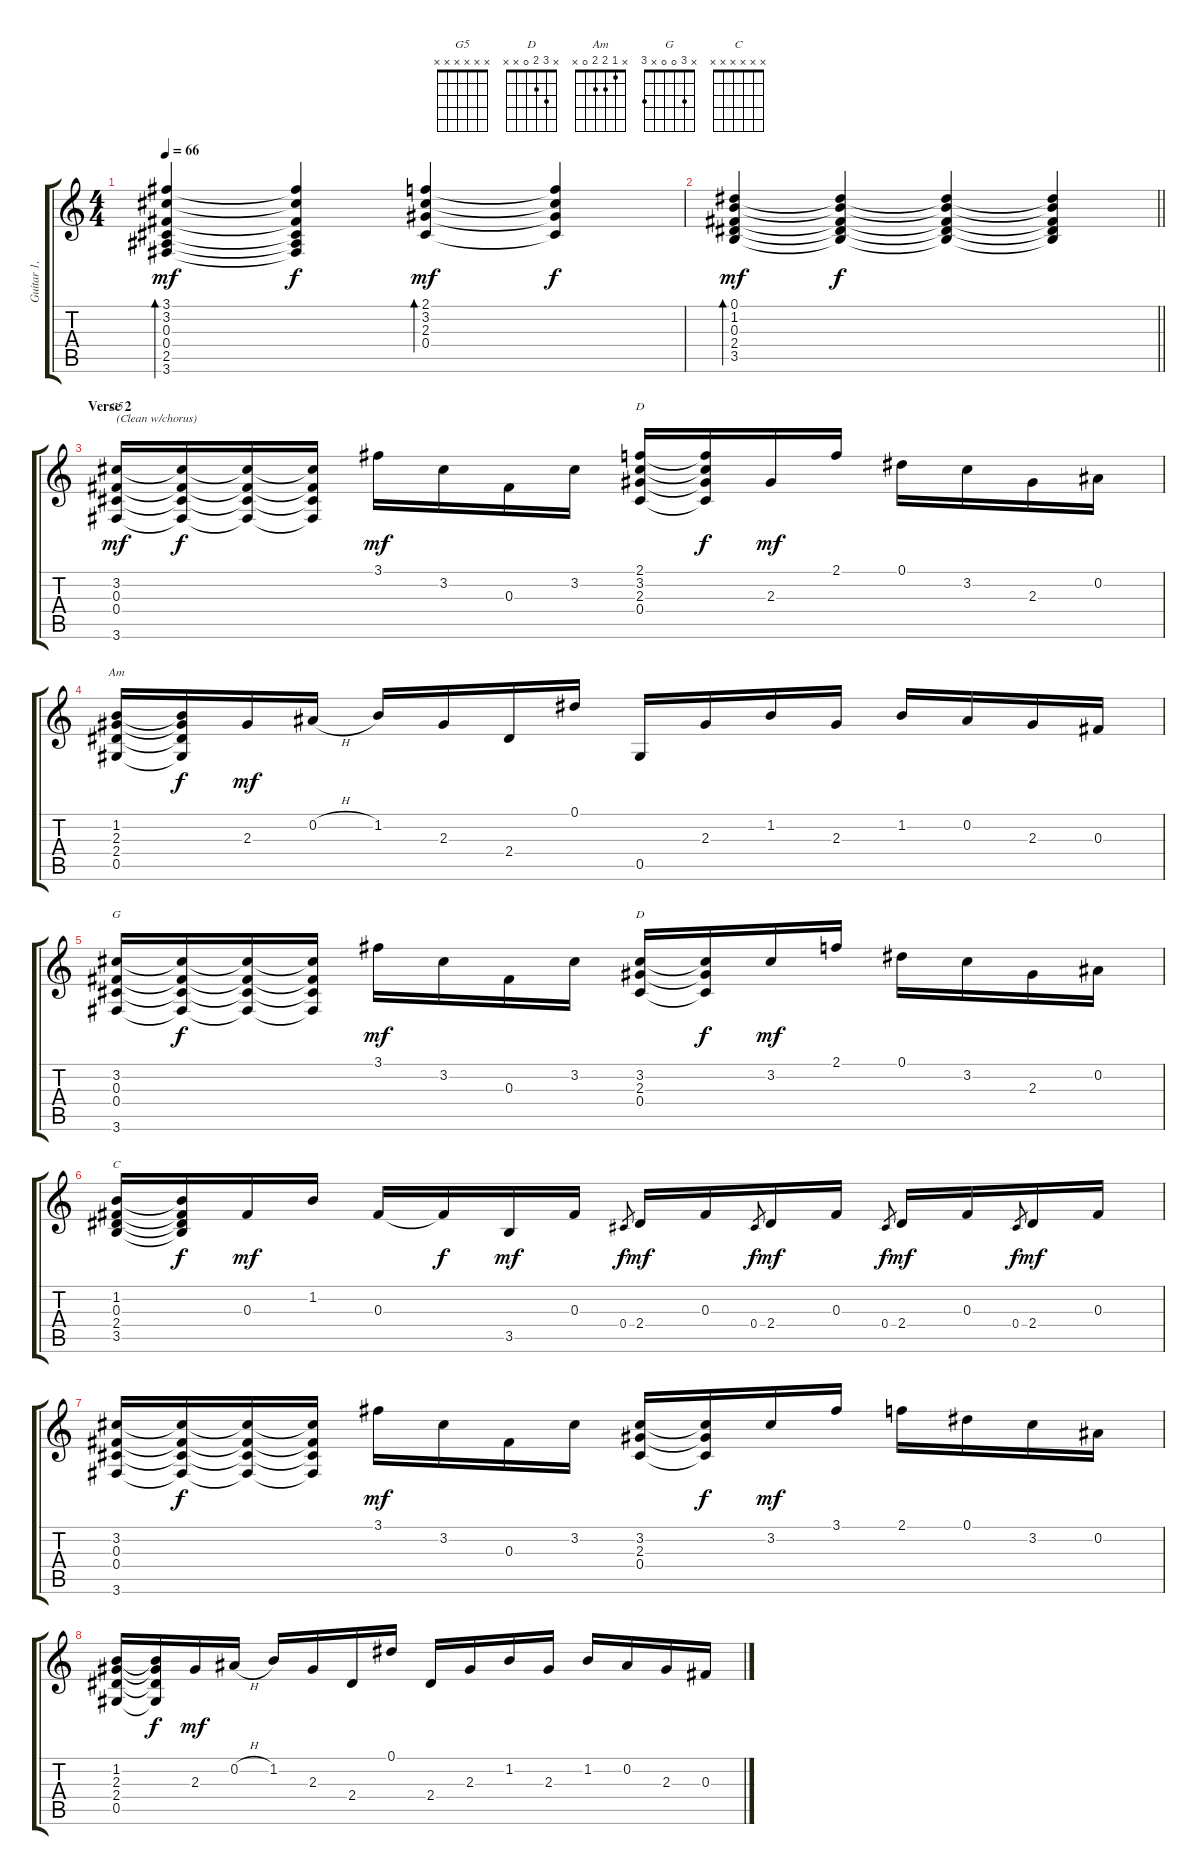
\track ("Guitar 1, Rhythm" "Guitar 1, ") {instrument overdrivenguitar}
\staff {score tabs}
\tuning (Eb4 Bb3 Gb3 Db3 Ab2 Eb2) {hide}
\chord ("G5" x x x x x x)
\chord ("D" x x x x x x)
\chord ("Am" x 1 2 2 0 x)
\chord ("G" x 3 0 0 x 3)
\chord ("D" x 3 2 0 x x)
\chord ("C" x x x x x x)
\ts (4 4)
\tempo 66
\clef g2
\ks c
(3.1 3.2 0.3 0.4 2.5 3.6).4{bd 120 dy mf instrument electricguitarjazz} (3.1{t} 3.2{t} 0.3{t} 0.4{t} 2.5{t} 3.6{t}).4{dy f} (2.1 3.2 2.3 0.4).4{bd 120 dy mf} (2.1{t} 3.2{t} 2.3{t} 0.4{t}).4{dy f} |
\barLineRight lightlight
(0.1 1.2 0.3 2.4 3.5).4{bd 120 dy mf} (0.1{t} 1.2{t} 0.3{t} 2.4{t} 3.5{t}).4{dy f} (0.1{t} 1.2{t} 0.3{t} 2.4{t} 3.5{t}).4 (0.1{t} 1.2{t} 0.3{t} 2.4{t} 3.5{t}).4 |
\section ("" "Verse 2")
(3.2 0.3 0.4 3.6).16{ch "G5" txt "(Clean w/chorus)" dy mf instrument electricguitarjazz} (3.2{t} 0.3{t} 0.4{t} 3.6{t}).16{dy f} (3.2{t} 0.3{t} 0.4{t} 3.6{t}).16 (3.2{t} 0.3{t} 0.4{t} 3.6{t}).16 3.1.16{dy mf} 3.2.16 0.3.16 3.2.16 (2.1 3.2 2.3 0.4).16{ch "D"} (2.1{t} 3.2{t} 2.3{t} 0.4{t}).16{dy f} 2.3.16{dy mf} 2.1.16 0.1.16 3.2.16 2.3.16 0.2.16 |
(1.2 2.3 2.4 0.5).16{ch "Am"} (1.2{t} 2.3{t} 2.4{t} 0.5{t}).16{dy f} 2.3.16{dy mf} 0.2{h}.16 1.2.16 2.3.16 2.4.16 0.1.16 0.5.16 2.3.16 1.2.16 2.3.16 1.2.16 0.2.16 2.3.16 0.3.16 |
(3.2 0.3 0.4 3.6).16{ch "G"} (3.2{t} 0.3{t} 0.4{t} 3.6{t}).16{dy f} (3.2{t} 0.3{t} 0.4{t} 3.6{t}).16 (3.2{t} 0.3{t} 0.4{t} 3.6{t}).16 3.1.16{dy mf} 3.2.16 0.3.16 3.2.16 (3.2 2.3 0.4).16{ch "D"} (3.2{t} 2.3{t} 0.4{t}).16{dy f} 3.2.16{dy mf} 2.1.16 0.1.16 3.2.16 2.3.16 0.2.16 |
(1.2 0.3 2.4 3.5).16{ch "C"} (1.2{t} 0.3{t} 2.4{t} 3.5{t}).16{dy f} 0.3.16{dy mf} 1.2.16 0.3.16 0.3{t}.16{dy f} 3.5.16{dy mf} 0.3.16 0.4.8{gr dy f} 2.4.16{dy mf} 0.3.16 0.4.8{gr dy f} 2.4.16{dy mf} 0.3.16 0.4.8{gr dy f} 2.4.16{dy mf} 0.3.16 0.4.8{gr dy f} 2.4.16{dy mf} 0.3.16 |
(3.2 0.3 0.4 3.6).16 (3.2{t} 0.3{t} 0.4{t} 3.6{t}).16{dy f} (3.2{t} 0.3{t} 0.4{t} 3.6{t}).16 (3.2{t} 0.3{t} 0.4{t} 3.6{t}).16 3.1.16{dy mf} 3.2.16 0.3.16 3.2.16 (3.2 2.3 0.4).16 (3.2{t} 2.3{t} 0.4{t}).16{dy f} 3.2.16{dy mf} 3.1.16 2.1.16 0.1.16 3.2.16 0.2.16 |
(1.2 2.3 2.4 0.5).16 (1.2{t} 2.3{t} 2.4{t} 0.5{t}).16{dy f} 2.3.16{dy mf} 0.2{h}.16 1.2.16 2.3.16 2.4.16 0.1.16 2.4.16 2.3.16 1.2.16 2.3.16 1.2.16 0.2.16 2.3.16 0.3.16
